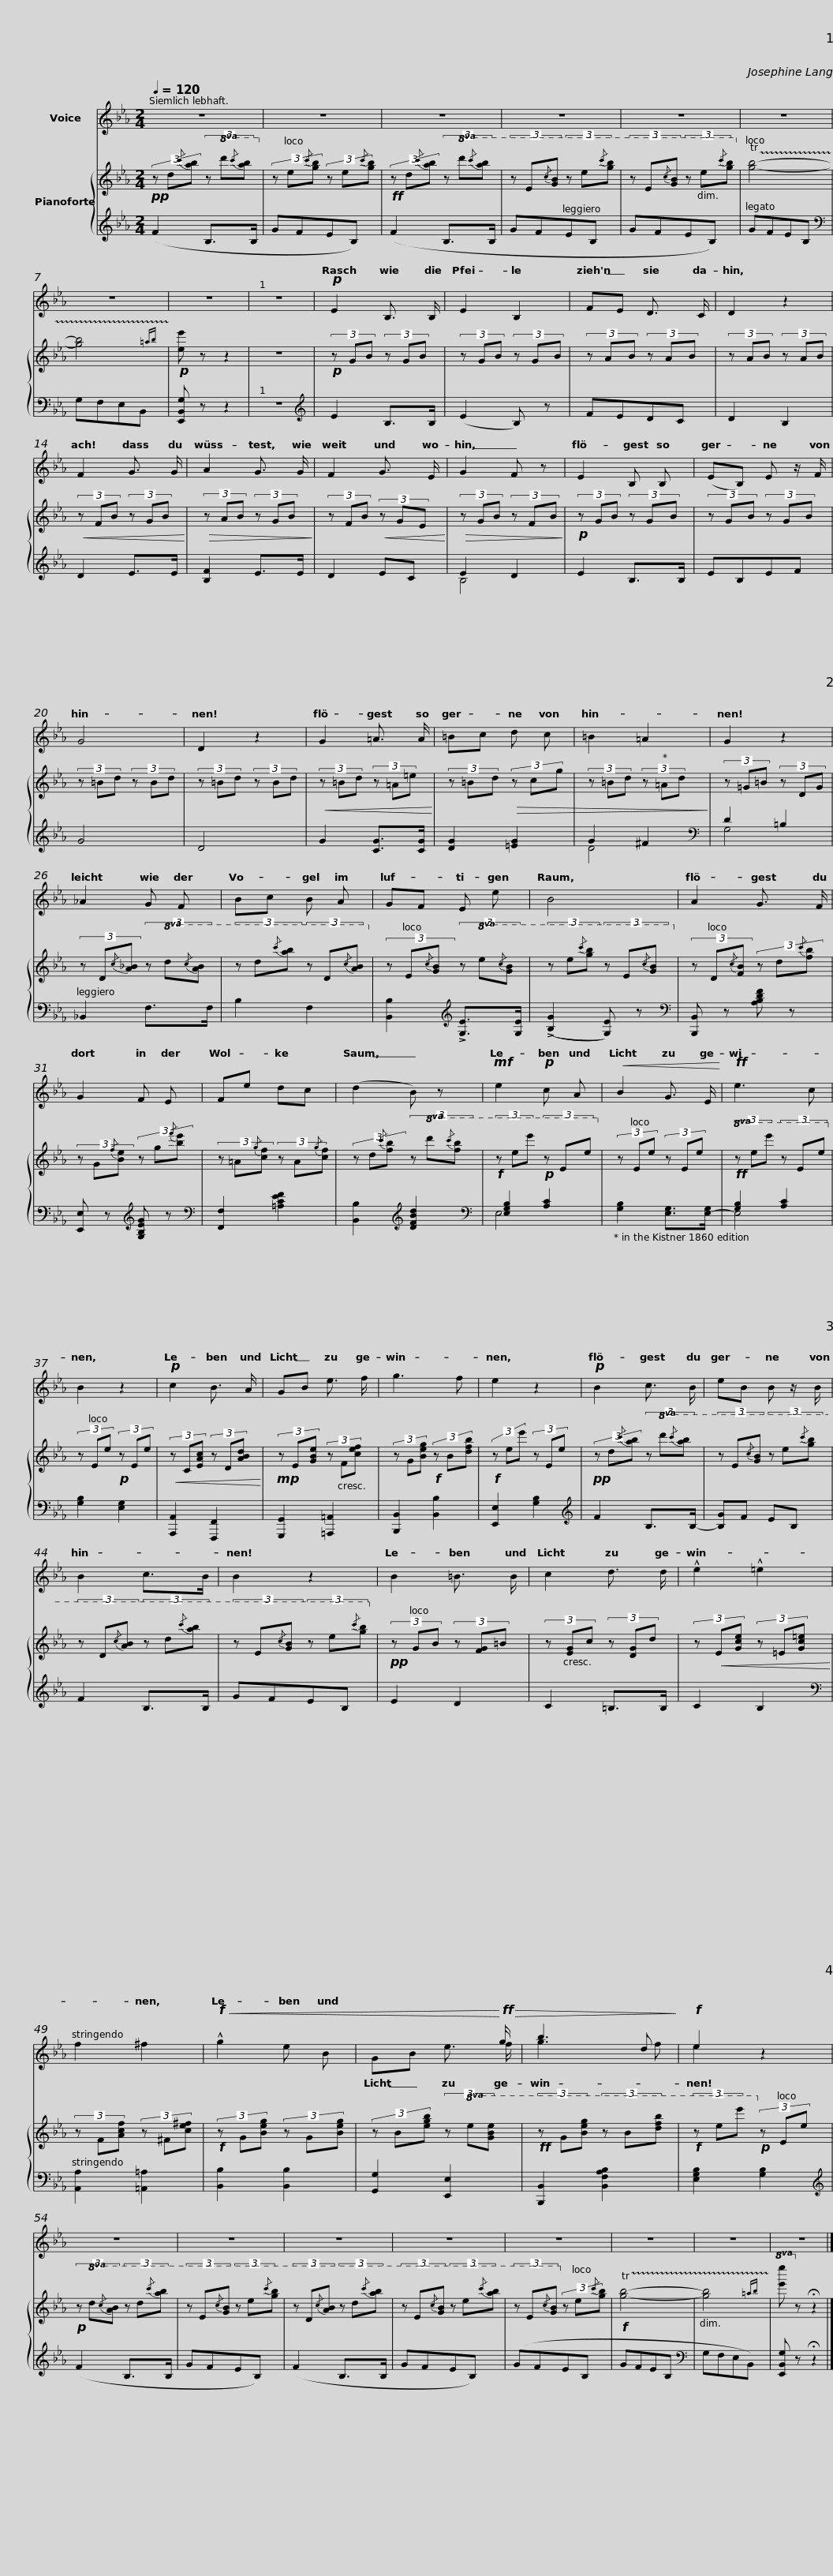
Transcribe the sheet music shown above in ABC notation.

X:1
%%score ( 1 2 ) { 3 | ( 4 5 ) }
L:1/8
Q:1/4=120
M:2/4
I:linebreak $
K:Eb
V:1 treble
V:2 treble
V:3 treble
V:4 treble
V:5 treble
V:1
 z4 | z4 | z4 | z4 |$ z4 | %5
 z4 | z4 | z4 | z4 |!p! E2 B,3/2 B,/ |$ %10
 E2 B,2 | FE D3/2 C/ | D2 z2 | F2 G3/2 G/ | A2 G3/2 G/ |$ %15
 F2 G3/2 E/ | G2 F z | E2 B, B, | (EB,) E z/ F/ |$ G4 | %20
 D2 z2 | G2 =A3/2 A/ | =Bc d c | =B2 =A2 |$ G2 z2 | %25
 _A2 G F | Bc B A | GF E e | B4 |$ A2 G3/2 F/ | %30
 G2 F E | Fe dc | (d2 B) z |!mf! e2!p! c A |$!<(! B2 G3/2 E/!<)! | %35
!ff! e3 c | B2 z2 |!p! c2 B3/2 A/ | GB e3/2 f/ |$ g3 f | %40
 e2 z2 |!p! B2 c3/2 B/ | eB B z/ B/ | B2 c>B |$ B2 z2 | %45
 B2 =B3/2 B/ | c2 d3/2 d/ | !^!e2 !^!=e2 | f2 ^f2 |$!f!!<(! !^!g2 e B | %50
 x2 x3/2!<)!!ff!!>(! g/ | b3 d!>)! |!f! e2 z2 | z4 | z4 |$ %55
 z4 | z4 | z4 | z4 | z4 | %60
 z4 |] %61
V:2
 x4 | x4 | x4 | x4 |$ x4 | %5
 x4 | x4 | x4 | x4 | x4 |$ %10
 x4 | x4 | x4 | x4 | x4 |$ %15
 x4 | x4 | x4 | x4 |$ x4 | %20
 x4 | x4 | x4 | x4 |$ x4 | %25
 x4 | x4 | x4 | x4 |$ x4 | %30
 x4 | x4 | x4 | x4 |$ x4 | %35
 x4 | x4 | x4 | x4 |$ x4 | %40
 x4 | x4 | x4 | x4 |$ x4 | %45
 x4 | x4 | x4 | x4 |$ x4 | %50
 GB e3/2 f/ | g3 f | e2 x2 | x4 | x4 |$ %55
 x4 | x4 | x4 | x4 | x4 | %60
 x4 |] %61
V:3
!pp! (3z d{/c'}[ab] (3z!8va(! d'{/c''}[a'b']!8va)! | (3z e{/c'}[gb] (3z e{/c'}[gb] |!ff! (3z d{/c'}[ab] (3z!8va(! d'{/c''}[a'b'] | (3z e{/c'}[gb] (3z e'{/c''}[g'b'] |$ (3z e{/c'}[gb] (3z e'{/c''}[g'b']!8va)! | %5
 !trill(!T[gb]4- | [gb]4!trill)!{=ab} |!p! [ee'] z z2 | z4 |!p! (3z GB (3z GB |$ %10
 (3z GB (3z GB | (3z AB (3z AB | (3z AB (3z AB |!<(! (3z FB (3z GB!<)! |!>(! (3z AB (3z GB!>)! |$ %15
 (3z FB!<(! (3z GE!<)! |!>(! (3z GB (3z FB!>)! |!p! (3z GB (3z GB | (3z GB (3z GB |$ (3z =Bd (3z Bd | %20
 (3z =Bd (3z Bd |!<(! (3z =Bd (3z =A=e!<)! | (3z =Bd!>(! (3z cg | (3z =Bd (3z !courtesy!=Ad!>)! |$ (3z =G=B (3z DG | %25
 (3z D{/c}[A_B] (3z!8va(! d{/c'}[ab] | (3z d'{/c''}[a'b'] (3z d{/c'}[ab]!8va)! | (3z E{/c}[GB] (3z!8va(! e{/c'}[gb] | (3z e'{/c''}[g'b'] (3z e{/c'}[gb]!8va)! |$ (3z D{/c}[FB] (3z d{/c'}[fb] | %30
 (3z G{/f}[Be] (3z g{/f'}[be'] | (3z =A{/g}[cf] (3z A{/g}[cf] | (3z d{/c'}[fb] (3z!8va(! d'{/c''}[f'b'] |!f! (3z e'e''!p! (3z ee'!8va)! |$ (3z Ee (3z Ee | %35
!ff!!8va(! (3z e'e'' (3z ee'!8va)! | (3z Ee!p! (3z Ee |!<(! (3z C[EAc] (3z D[ABd]!<)! |!mp! (3z E[GBe] (3z F[cef] |$ (3z G[Beg]!f! (3z B[dfb] | %40
!f! (3z ee' (3z Ee |!pp! (3z d{/c'}[ab] (3z!8va(! d'{/c''}[a'b'] | (3z e{/c'}[gb] (3z e'{/c''}[g'b'] | (3z d{/c'}[ab] (3z d'{/c''}[a'b'] |$ (3z e{/c'}[gb] (3z e'{/c''}[g'b']!8va)! | %45
!pp! (3z GB (3z [FG]=B | (3z [EG]c (3z [DG]d | (3z!<(! E[Gce] (3z =E[Gc=e]!<)! | (3z F[Acf] (3z ^F[ce^f] |$!f! (3z G[Beg] (3z G[Beg] | %50
 (3z B[egb] (3z!8va(! e[gbe'] |!ff! (3z g[be'g'] (3z b[d'f'b'] |!f! (3z e'e''!8va)!!p! (3z Ee |!p! (3z!8va(! d{/c'}[ab] (3z d'{/c''}[a'b'] | (3z e{/c'}[gb] (3z e'{/c''}[g'b'] |$ %55
 (3z d{/c'}[ab] (3z d'{/c''}[a'b'] | (3z e{/c'}[gb] (3z e'{/c''}[a'b'] | (3z e{/c'}[gb]!8va)! (3z e{/c'}[gb] |!f! !trill(!T[gb]4- | [gb]4!trill)!{=ab} | %60
!8va(! [e'e'']!8va)! z !fermata!z2 |] %61
V:4
 (F2 B,>B, | GFEB,) | (F2 B,>B, | GFEB, |$ GFEB,) | %5
 GFEB, |[K:bass] G,F,E,B,, | [E,,B,,G,] z z2 | z4 |[K:treble] E2 B,>B, |$ %10
 (E2 B,) z | FEDC | D2 B,2 | D2 E>E | [B,F]2 E>E |$ %15
 D2 EC | E2 D2 | E2 B,>B, | EB,EF |$ G4 | %20
 D4 | G2 [CG]>[CG] | [DG]2 [=EG]2 | G2 ^F2 |$[K:bass] D2 =B,2 | %25
 _B,,2 F,>F, | B,2 F,2 | [B,,B,]2[K:treble] !>![G,E]>[G,E] | ((!>![B,G]2 [G,E])) z |$[K:bass] [B,,,B,,] z [A,B,DF] z | %30
 [E,,E,] z[K:treble] [G,B,EG] z |[K:bass] [F,,F,]2 [=A,CEF]2 | [B,,B,]2[K:treble] [DFBd]2 |[K:bass] [E,G,B,]2 [A,C]2 |$ [G,B,]2 [E,G,]>[E,-G,] | %35
 [G,B,]2 [A,C]2 | [G,B,]2 [E,G,]2 | [A,,,A,,]2 [F,,,F,,]2 | [G,,,G,,]2 [=A,,,=A,,]2 |$ [B,,,B,,]2 [B,,B,]2 | %40
 [E,,E,]2 [G,B,]2 |[K:treble] F2 B,>B,- | [B,G]F EB, | F2 B,>B, |$ GFEB, | %45
 E2 D2 | C2 =B,>B, | C2 B,2 |[K:bass] [A,,A,]2 [=A,,=A,]2 |$ [B,,B,]2 [B,,B,]2 | %50
 [G,,G,]2 [E,,E,]2 | [B,,,B,,]2 [B,,F,A,B,]2 | [E,G,B,]2 [G,B,]2 |[K:treble] (F2 B,>B, | GFEB,) |$ %55
 (F2 B,>B, | GFEB,) | (GFEB, | GFEB, |[K:bass] G,F,E,B,,) | %60
 [E,,B,,G,] z !fermata!z2 |] %61
V:5
 x4 | x4 | x4 | x4 |$ x4 | %5
 x4 |[K:bass] x4 | x4 | x4 |[K:treble] x4 |$ %10
 x4 | x4 | x4 | x4 | x4 |$ %15
 x4 | B,4 | x4 | x4 |$ x4 | %20
 x4 | x4 | x4 | D4 |$[K:bass] G,4 | %25
 x4 | x4 | x2[K:treble] x2 | x4 |$[K:bass] x4 | %30
 x2[K:treble] x2 |[K:bass] x4 | x2[K:treble] x2 |[K:bass] E,4 |$ x4 | %35
 E,4 | x4 | x4 | x4 |$ x4 | %40
 x4 |[K:treble] x4 | x4 | x4 |$ x4 | %45
 x4 | x4 | x4 |[K:bass] x4 |$ x4 | %50
 x4 | x4 | x4 |[K:treble] x4 | x4 |$ %55
 x4 | x4 | x4 | x4 |[K:bass] x4 | %60
 x4 |] %61
